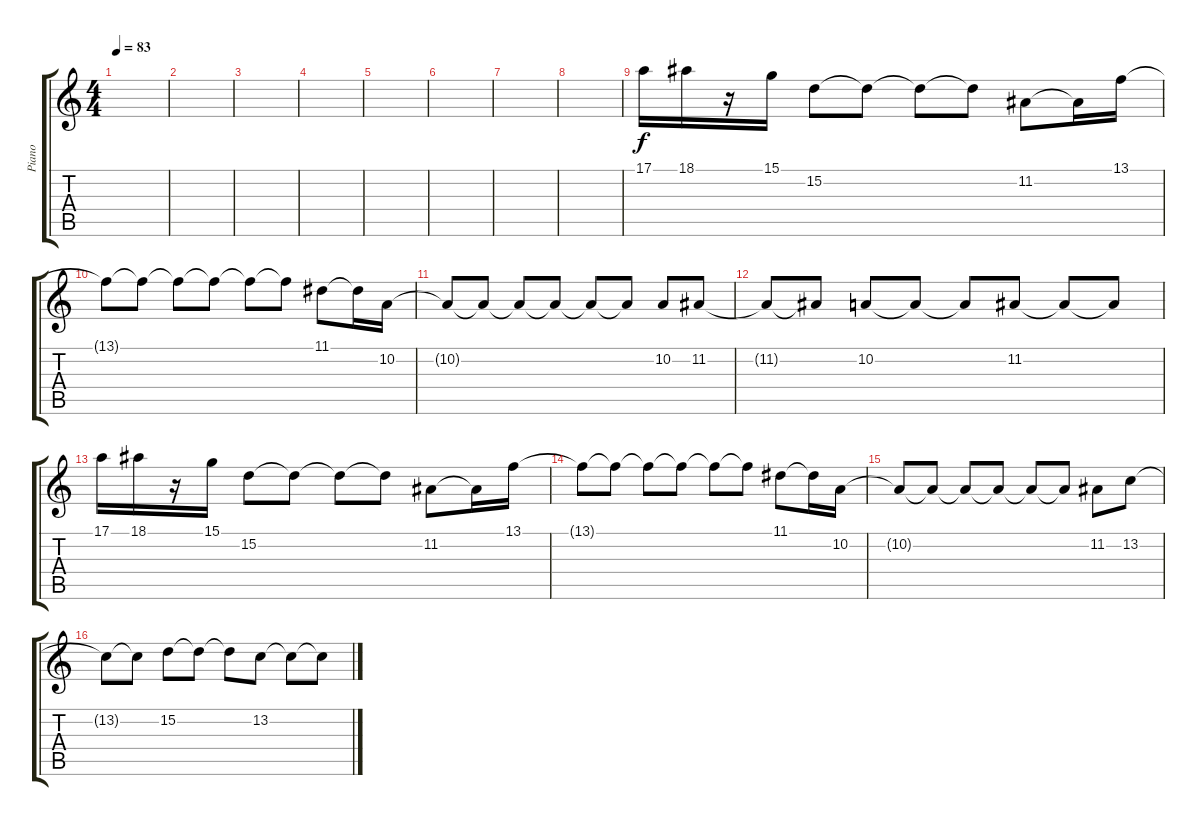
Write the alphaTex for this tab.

\track ("Piano" "Piano") {instrument acousticgrandpiano}
\staff {score tabs}
\tuning (E4 B3 G3 D3 A2 E2) {hide}
\ts (4 4)
\tempo 83
\clef g2
\ks c
|
|
|
|
|
|
|
|
17.1.16 18.1.16 r.16 15.1.16 15.2.8 15.2{t}.8 15.2{t}.8 15.2{t}.8 11.2.8 11.2{t}.16 13.1.16 |
13.1{t}.8 13.1{t}.8 13.1{t}.8 13.1{t}.8 13.1{t}.8 13.1{t}.8 11.1.8 11.1{t}.16 10.2.16 |
10.2{t}.8 10.2{t}.8 10.2{t}.8 10.2{t}.8 10.2{t}.8 10.2{t}.8 10.2.8 11.2.8 |
11.2{t}.8 11.2{t}.8 10.2.8 10.2{t}.8 10.2{t}.8 11.2.8 11.2{t}.8 11.2{t}.8 |
17.1.16 18.1.16 r.16 15.1.16 15.2.8 15.2{t}.8 15.2{t}.8 15.2{t}.8 11.2.8 11.2{t}.16 13.1.16 |
13.1{t}.8 13.1{t}.8 13.1{t}.8 13.1{t}.8 13.1{t}.8 13.1{t}.8 11.1.8 11.1{t}.16 10.2.16 |
10.2{t}.8 10.2{t}.8 10.2{t}.8 10.2{t}.8 10.2{t}.8 10.2{t}.8 11.2.8 13.2.8 |
13.2{t}.8 13.2{t}.8 15.2.8 15.2{t}.8 15.2{t}.8 13.2.8 13.2{t}.8 13.2{t}.8
